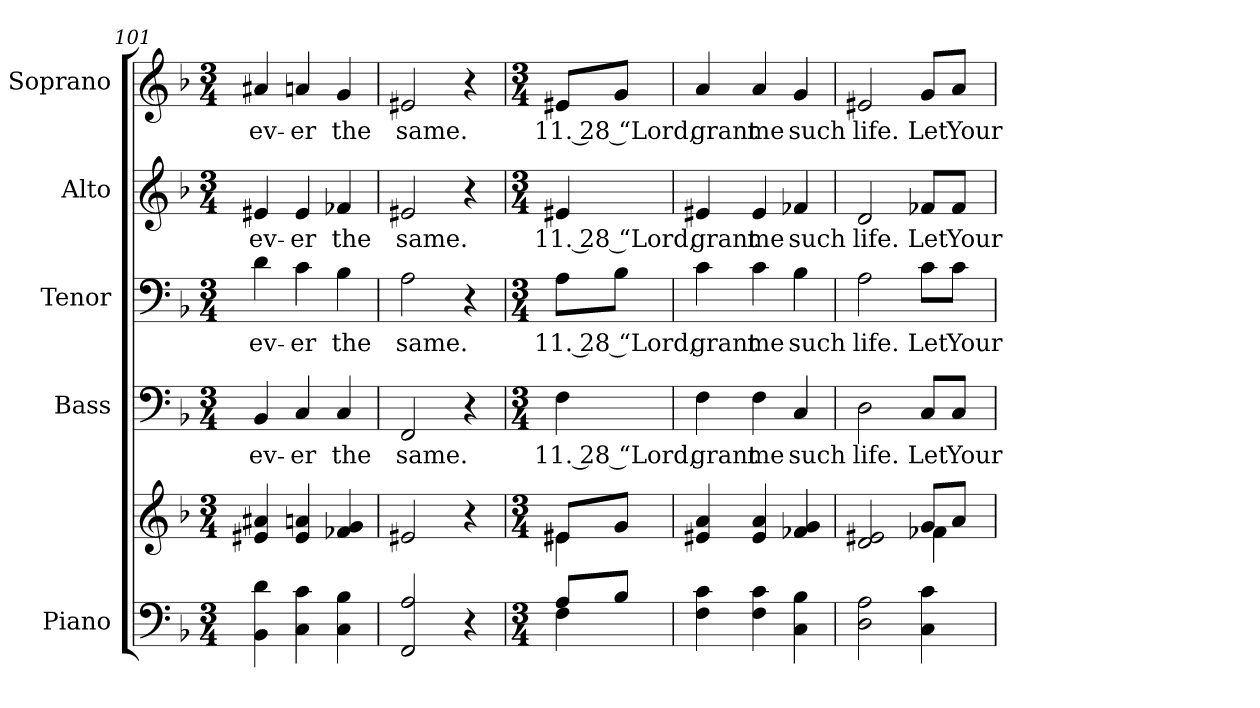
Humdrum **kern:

**kern	**kern	**kern	**text	**kern	**text	**kern	**text	**kern	**text
*part5	*part5	*part4	*part4	*part3	*part3	*part2	*part2	*part1	*part1
*staff6	*staff5	*staff4	*staff4	*staff3	*staff3	*staff2	*staff2	*staff1	*staff1
*I"Piano	*	*I"Bass	*	*I"Tenor	*	*I"Alto	*	*I"Soprano	*
*I'Pno.	*	*I'B.	*	*I'T.	*	*I'A.	*	*I'S.	*
*clefF4	*clefG2	*clefF4	*	*clefF4	*	*clefG2	*	*clefG2	*
*k[b-]	*k[b-]	*k[b-]	*	*k[b-]	*	*k[b-]	*	*k[b-]	*
*F:	*F:	*F:	*	*F:	*	*F:	*	*F:	*
*M3/4	*M3/4	*M3/4	*	*M3/4	*	*M3/4	*	*M3/4	*
=101	=101	=101	=101	=101	=101	=101	=101	=101	=101
!	!	!	!LO:LY:b:color=#000000	!	!	!	!	!	!
!	!	!	!	!	!LO:LY:b:color=#000000	!	!	!	!
!	!	!	!	!	!	!	!LO:LY:b:color=#000000	!	!
!	!	!	!	!	!	!	!	!	!LO:LY:b:color=#000000
4BB-i\ 4di	4e#Xi/ 4a#Xi	4BB-i/	ev-	4di\	ev-	4e#Xi/	ev-	4a#Xi/	ev-
!	!	!	!LO:LY:b:color=#000000	!	!	!	!	!	!
!	!	!	!	!	!LO:LY:b:color=#000000	!	!	!	!
!	!	!	!	!	!	!	!LO:LY:b:color=#000000	!	!
!	!	!	!	!	!	!	!	!	!LO:LY:b:color=#000000
4Ci\ 4ci	4e#i/ 4ani	4Ci/	-er	4ci\	-er	4e#i/	-er	4ani/	-er
!	!	!	!LO:LY:b:color=#000000	!	!	!	!	!	!
!	!	!	!	!	!LO:LY:b:color=#000000	!	!	!	!
!	!	!	!	!	!	!	!LO:LY:b:color=#000000	!	!
!	!	!	!	!	!	!	!	!	!LO:LY:b:color=#000000
4Ci\ 4B-i	4f-Xi/ 4gi	4Ci/	the	4B-i\	the	4f-Xi/	the	4gi/	the
!!LO:PB:g=z
=102	=102	=102	=102	=102	=102	=102	=102	=102	=102
!	!	!	!LO:LY:b:color=#000000	!	!	!	!	!	!
!	!	!	!	!	!LO:LY:b:color=#000000	!	!	!	!
!	!	!	!	!	!	!	!LO:LY:b:color=#000000	!	!
!	!	!	!	!	!	!	!	!	!LO:LY:b:color=#000000
2FFi/ 2Ai	2e#Xi/	2FFi/	same.	2Ai\	same.	2e#Xi/	same.	2e#Xi/	same.
4r	4r	4r	.	4r	.	4r	.	4r	.
=103	=103	=103	=103	=103	=103	=103	=103	=103	=103
*M3/4	*M3/4	*M3/4	*	*M3/4	*	*M3/4	*	*M3/4	*
*^	*^	*	*	*	*	*	*	*	*
!	!	!	!	!	!LO:LY:b:color=#000000	!	!	!	!	!	!
!	!	!	!	!	!	!	!LO:LY:b:color=#000000	!	!	!	!
!	!	!	!	!	!	!	!	!	!LO:LY:b:color=#000000	!	!
!	!	!	!	!	!	!	!	!	!	!	!LO:LY:b:color=#000000
8Ai/L	4Fi\	8e#Xi/L	4e#i\	4Fi\	11. 28 “Lord,	8Ai\L	11. 28 “Lord,	4e#Xi/	11. 28 “Lord,	8e#Xi/L	11. 28 “Lord,
8B-i/J	.	8gi/J	.	.	.	8B-i\J	.	.	.	8gi/J	.
*v	*v	*	*	*	*	*	*	*	*	*	*
*	*v	*v	*	*	*	*	*	*	*	*
=104	=104	=104	=104	=104	=104	=104	=104	=104	=104
!	!	!	!LO:LY:b:color=#000000	!	!	!	!	!	!
!	!	!	!	!	!LO:LY:b:color=#000000	!	!	!	!
!	!	!	!	!	!	!	!LO:LY:b:color=#000000	!	!
!	!	!	!	!	!	!	!	!	!LO:LY:b:color=#000000
4Fi\ 4ci	4e#Xi/ 4ai	4Fi\	grant	4ci\	grant	4e#Xi/	grant	4ai/	grant
!	!	!	!LO:LY:b:color=#000000	!	!	!	!	!	!
!	!	!	!	!	!LO:LY:b:color=#000000	!	!	!	!
!	!	!	!	!	!	!	!LO:LY:b:color=#000000	!	!
!	!	!	!	!	!	!	!	!	!LO:LY:b:color=#000000
4Fi\ 4ci	4e#i/ 4ai	4Fi\	me	4ci\	me	4e#i/	me	4ai/	me
!	!	!	!LO:LY:b:color=#000000	!	!	!	!	!	!
!	!	!	!	!	!LO:LY:b:color=#000000	!	!	!	!
!	!	!	!	!	!	!	!LO:LY:b:color=#000000	!	!
!	!	!	!	!	!	!	!	!	!LO:LY:b:color=#000000
4Ci\ 4B-i	4f-Xi/ 4gi	4Ci/	such	4B-i\	such	4f-Xi/	such	4gi/	such
=105	=105	=105	=105	=105	=105	=105	=105	=105	=105
*	*^	*	*	*	*	*	*	*	*
!	!	!	!	!LO:LY:b:color=#000000	!	!	!	!	!	!
!	!	!	!	!	!	!LO:LY:b:color=#000000	!	!	!	!
!	!	!	!	!	!	!	!	!LO:LY:b:color=#000000	!	!
!	!	!	!	!	!	!	!	!	!	!LO:LY:b:color=#000000
2Di\ 2Ai	2di/ 2e#Xi	2ryy	2Di\	life.	2Ai\	life.	2di/	life.	2e#Xi/	life.
!	!	!	!	!LO:LY:b:color=#000000	!	!	!	!	!	!
!	!	!	!	!	!	!LO:LY:b:color=#000000	!	!	!	!
!	!	!	!	!	!	!	!	!LO:LY:b:color=#000000	!	!
!	!	!	!	!	!	!	!	!	!	!LO:LY:b:color=#000000
4Ci\ 4ci	8gi/L	4f-Xi\	8Ci/L	Let	8ci\L	Let	8f-Xi/L	Let	8gi/L	Let
!	!	!	!	!LO:LY:b:color=#000000	!	!	!	!	!	!
!	!	!	!	!	!	!LO:LY:b:color=#000000	!	!	!	!
!	!	!	!	!	!	!	!	!LO:LY:b:color=#000000	!	!
!	!	!	!	!	!	!	!	!	!	!LO:LY:b:color=#000000
.	8ai/J	.	8Ci/J	Your	8ci\J	Your	8f-i/J	Your	8ai/J	Your
*	*v	*v	*	*	*	*	*	*	*	*
=	=	=	=	=	=	=	=	=	=
*-	*-	*-	*-	*-	*-	*-	*-	*-	*-
